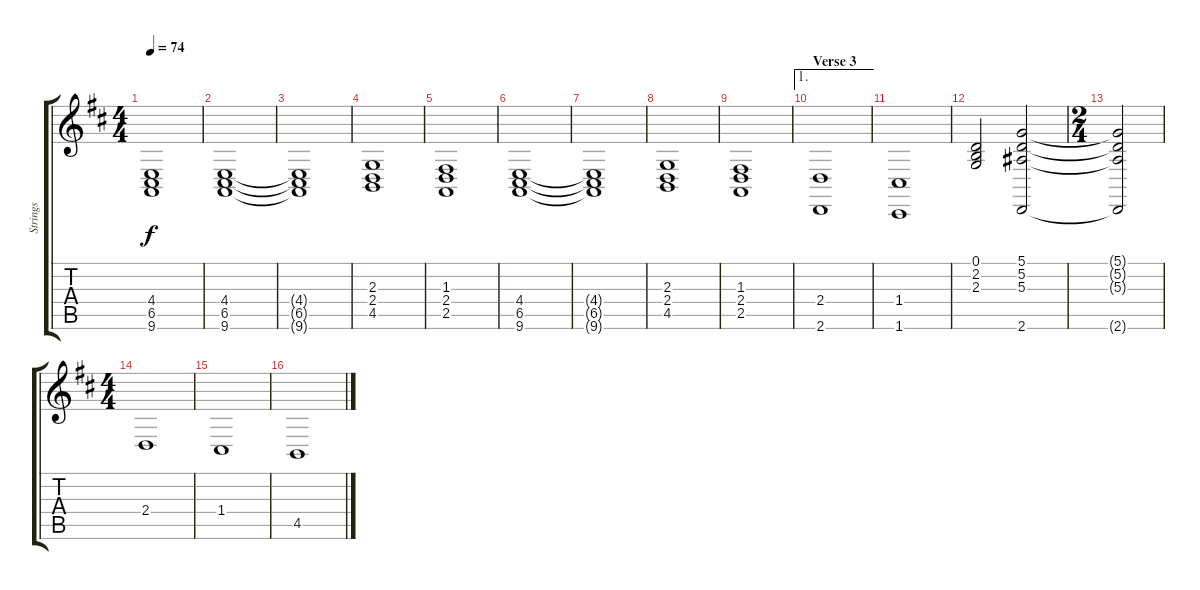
\track ("Strings" "Strings") {instrument stringensemble1}
\staff {score tabs}
\tuning (D4 A3 F3 C3 G2 C2) {hide}
\ts (4 4)
\tempo 74
\clef g2
\ks d
(4.4 6.5 9.6).1{dy f} |
(4.4 6.5 9.6).1 |
(4.4{t} 6.5{t} 9.6{t}).1 |
(2.3 2.4 4.5).1 |
(1.3 2.4 2.5).1 |
(4.4 6.5 9.6).1 |
(4.4{t} 6.5{t} 9.6{t}).1 |
(2.3 2.4 4.5).1 |
(1.3 2.4 2.5).1 |
\ae 1
\section ("" "Verse 3")
(2.4 2.6).1 |
(1.4 1.6).1 |
(0.1 2.2 2.3).2 (5.1 5.2 5.3 2.6).2 |
\ts (2 4)
(5.1{t} 5.2{t} 5.3{t} 2.6{t}).2 |
\ts (4 4)
2.4.1 |
1.4.1 |
4.5.1
